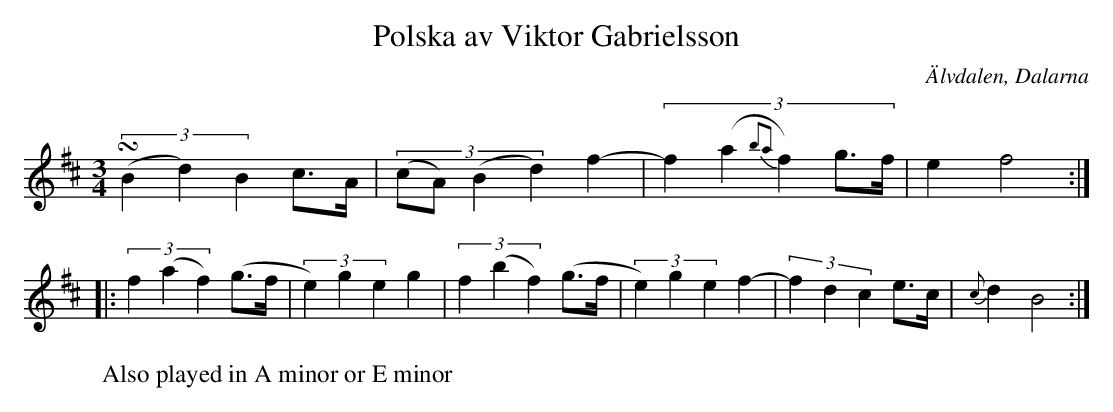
X:1
T:Polska av Viktor Gabrielsson
M:3/4
L:1/8
O:Älvdalen, Dalarna
K:Bm
((3!turn!B2 d2) B2 c>A | ((3:2:4cA)(B2 d2) f2- | (3:2:5f2 (a2 {b2a2}f2) g>f | e2 f4 :|
|: (3f2 (a2 f2) (g>f | (3e2) g2 e2 g2 | (3f2 (b2 f2) (g>f | (3e2) g2 e2 f2- | (3f2 d2 c2 e>c | {c}d2 B4 :|
W:Also played in A minor or E minor
